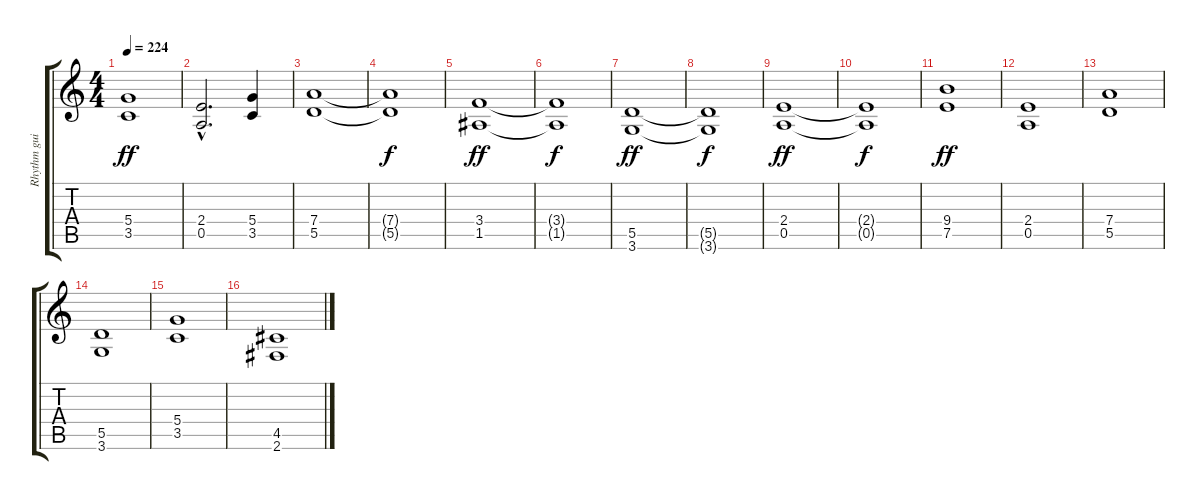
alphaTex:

\track ("Rhythm guitar" "Rhythm gui") {instrument overdrivenguitar}
\staff {score tabs}
\tuning (E4 B3 G3 D3 A2 E2) {hide}
\ts (4 4)
\tempo 224
\clef g2
\ks c
(5.4 3.5).1{dy ff} |
(2.4{hac} 0.5{hac}).2{d} (5.4 3.5).4 |
(7.4 5.5).1 |
(7.4{t} 5.5{t}).1{dy f} |
(3.4 1.5).1{dy ff} |
(3.4{t} 1.5{t}).1{dy f} |
(5.5 3.6).1{dy ff} |
(5.5{t} 3.6{t}).1{dy f} |
(2.4 0.5).1{dy ff} |
(2.4{t} 0.5{t}).1{dy f} |
(9.4 7.5).1{dy ff} |
(2.4 0.5).1 |
(7.4 5.5).1 |
(5.5 3.6).1 |
(5.4 3.5).1 |
(4.5 2.6).1
